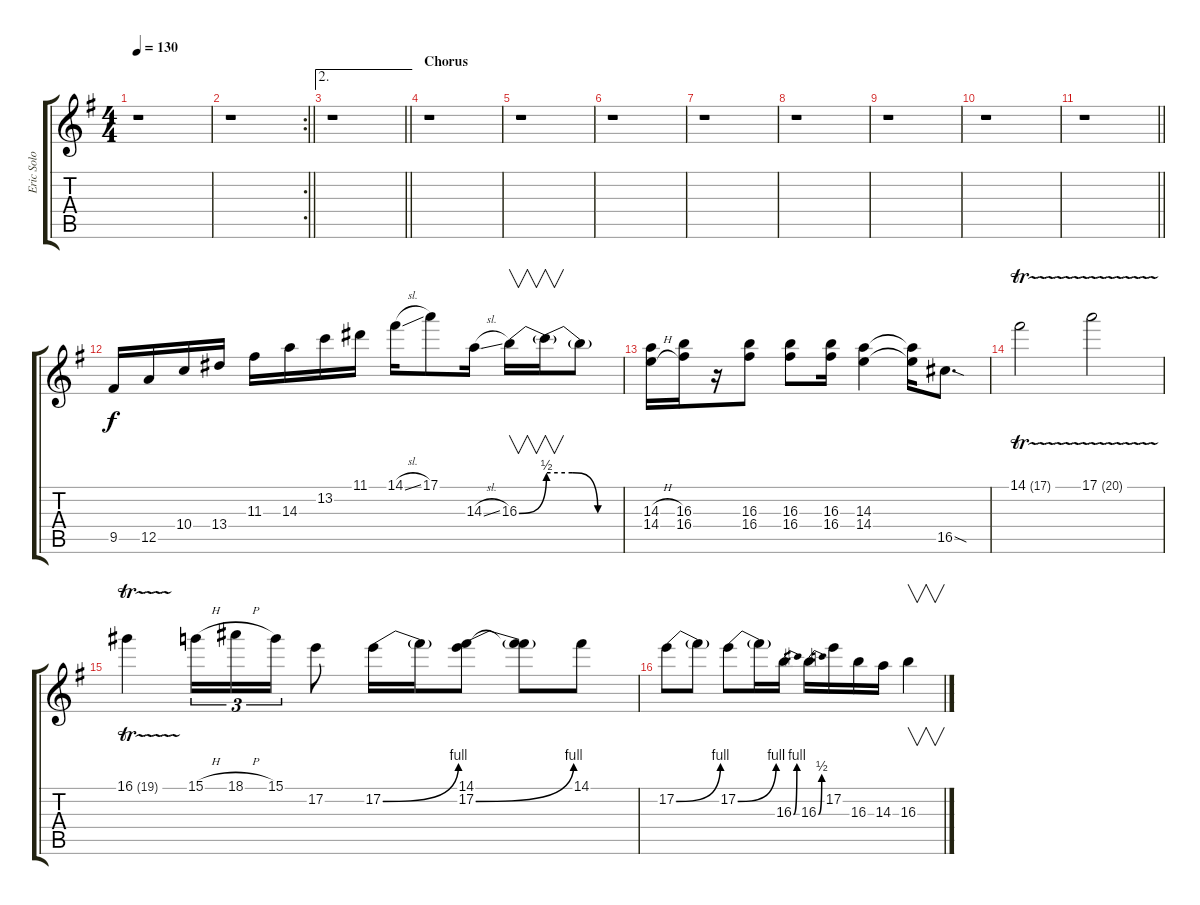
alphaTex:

\track ("Eric Solo Gtr." "Eric Solo ") {instrument distortionguitar}
\staff {score tabs}
\tuning (E4 B3 G3 D3 A2 E2) {hide}
\ts (4 4)
\tempo 130
\clef g2
\ks g
r.1{dy f} |
\rc 2
\barLineRight lightlight
r.1 |
\ae 2
\barLineRight lightlight
r.1 |
\section ("" "Chorus")
r.1 |
r.1 |
r.1 |
r.1 |
r.1 |
r.1 |
r.1 |
\barLineRight lightlight
r.1 |
9.5.16 12.5.16 10.4.16 13.4.16 11.3.16 14.3.16 13.2.16 11.1.16 14.1{sl}.16 17.1.8 14.3{sl}.16 16.3{be (bend 0 0 60 2)}.16{v} 16.3{be (custom 0 2 20 2 40 0 60 0) t}.16{v} 16.3{t}.8 |
(14.3{h} 14.4{h}).16 (16.3 16.4).16 r.16 (16.3 16.4).8 (16.3 16.4).8 (16.3 16.4).16 (14.3 14.4).4 (14.3{t} 14.4{t}).16 16.5{sod}.8{d} |
14.1{tr (17 32)}.2 17.1{tr (20 32)}.2 |
16.1{tr (19 32)}.4 15.1{h}.16{tu (3 2)} 18.1{h}.16{tu (3 2)} 15.1.16{tu (3 2)} 17.2.8 17.2{be (bend 0 0 60 4)}.16 17.2{t}.16 (14.1 17.2{be (bend 0 0 60 4)}).8 (14.1{t} 17.2{t}).8 14.1.8 |
17.2{be (bend 0 0 60 4)}.8 17.2{t}.8 17.2{be (bend 0 0 60 4)}.8 17.2{t}.16 16.3{be (bend 0 0 60 4)}.16 16.3{be (bend 0 0 60 2)}.16 17.2.16 16.3.16 14.3.16 16.3.4{v}
